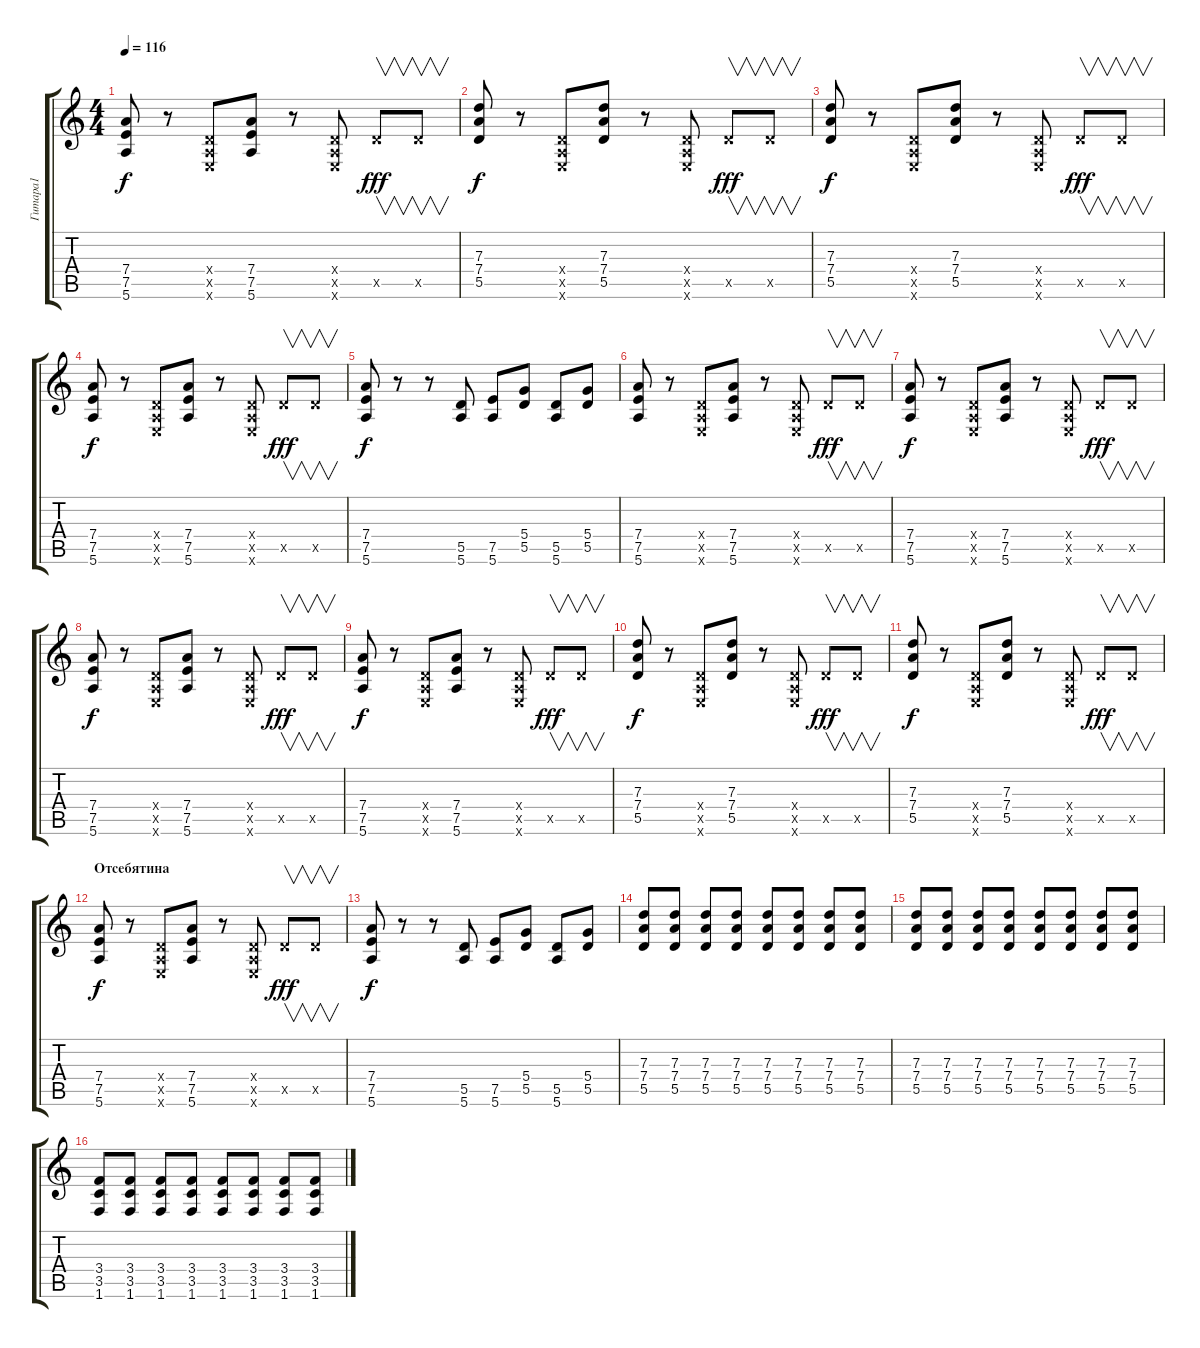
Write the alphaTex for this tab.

\track ("Гитара1" "Гитара1") {instrument overdrivenguitar}
\staff {score tabs}
\tuning (E4 B3 G3 D3 A2 E2) {hide}
\ts (4 4)
\tempo 116
\clef g2
\ks c
(7.4 7.5 5.6).8{dy f} r.8 (0.4{x} 0.5{x} 0.6{x}).8 (7.4 7.5 5.6).8 r.8 (0.4{x} 0.5{x} 0.6{x}).8 5.5{x}.8{v dy fff} 5.5{x}.8{v} |
(7.3 7.4 5.5).8{dy f} r.8 (0.4{x} 0.5{x} 0.6{x}).8 (7.3 7.4 5.5).8 r.8 (0.4{x} 0.5{x} 0.6{x}).8 5.5{x}.8{v dy fff} 5.5{x}.8{v} |
(7.3 7.4 5.5).8{dy f} r.8 (0.4{x} 0.5{x} 0.6{x}).8 (7.3 7.4 5.5).8 r.8 (0.4{x} 0.5{x} 0.6{x}).8 5.5{x}.8{v dy fff} 5.5{x}.8{v} |
(7.4 7.5 5.6).8{dy f} r.8 (0.4{x} 0.5{x} 0.6{x}).8 (7.4 7.5 5.6).8 r.8 (0.4{x} 0.5{x} 0.6{x}).8 5.5{x}.8{v dy fff} 5.5{x}.8{v} |
(7.4 7.5 5.6).8{dy f} r.8 r.8 (5.5 5.6).8 (7.5 5.6).8 (5.4 5.5).8 (5.5 5.6).8 (5.4 5.5).8 |
(7.4 7.5 5.6).8 r.8 (0.4{x} 0.5{x} 0.6{x}).8 (7.4 7.5 5.6).8 r.8 (0.4{x} 0.5{x} 0.6{x}).8 5.5{x}.8{v dy fff} 5.5{x}.8{v} |
(7.4 7.5 5.6).8{dy f} r.8 (0.4{x} 0.5{x} 0.6{x}).8 (7.4 7.5 5.6).8 r.8 (0.4{x} 0.5{x} 0.6{x}).8 5.5{x}.8{v dy fff} 5.5{x}.8{v} |
(7.4 7.5 5.6).8{dy f} r.8 (0.4{x} 0.5{x} 0.6{x}).8 (7.4 7.5 5.6).8 r.8 (0.4{x} 0.5{x} 0.6{x}).8 5.5{x}.8{v dy fff} 5.5{x}.8{v} |
(7.4 7.5 5.6).8{dy f} r.8 (0.4{x} 0.5{x} 0.6{x}).8 (7.4 7.5 5.6).8 r.8 (0.4{x} 0.5{x} 0.6{x}).8 5.5{x}.8{v dy fff} 5.5{x}.8{v} |
(7.3 7.4 5.5).8{dy f} r.8 (0.4{x} 0.5{x} 0.6{x}).8 (7.3 7.4 5.5).8 r.8 (0.4{x} 0.5{x} 0.6{x}).8 5.5{x}.8{v dy fff} 5.5{x}.8{v} |
(7.3 7.4 5.5).8{dy f} r.8 (0.4{x} 0.5{x} 0.6{x}).8 (7.3 7.4 5.5).8 r.8 (0.4{x} 0.5{x} 0.6{x}).8 5.5{x}.8{v dy fff} 5.5{x}.8{v} |
\section ("" "Отсебятина")
(7.4 7.5 5.6).8{dy f} r.8 (0.4{x} 0.5{x} 0.6{x}).8 (7.4 7.5 5.6).8 r.8 (0.4{x} 0.5{x} 0.6{x}).8 5.5{x}.8{v dy fff} 5.5{x}.8{v} |
(7.4 7.5 5.6).8{dy f} r.8 r.8 (5.5 5.6).8 (7.5 5.6).8 (5.4 5.5).8 (5.5 5.6).8 (5.4 5.5).8 |
(7.3 7.4 5.5).8{volume 13 balance 3 instrument overdrivenguitar} (7.3 7.4 5.5).8 (7.3 7.4 5.5).8 (7.3 7.4 5.5).8 (7.3 7.4 5.5).8 (7.3 7.4 5.5).8 (7.3 7.4 5.5).8 (7.3 7.4 5.5).8 |
(7.3 7.4 5.5).8 (7.3 7.4 5.5).8 (7.3 7.4 5.5).8 (7.3 7.4 5.5).8 (7.3 7.4 5.5).8 (7.3 7.4 5.5).8 (7.3 7.4 5.5).8 (7.3 7.4 5.5).8 |
(3.4 3.5 1.6).8{volume 16 balance 8 instrument overdrivenguitar} (3.4 3.5 1.6).8 (3.4 3.5 1.6).8 (3.4 3.5 1.6).8 (3.4 3.5 1.6).8 (3.4 3.5 1.6).8 (3.4 3.5 1.6).8 (3.4 3.5 1.6).8
